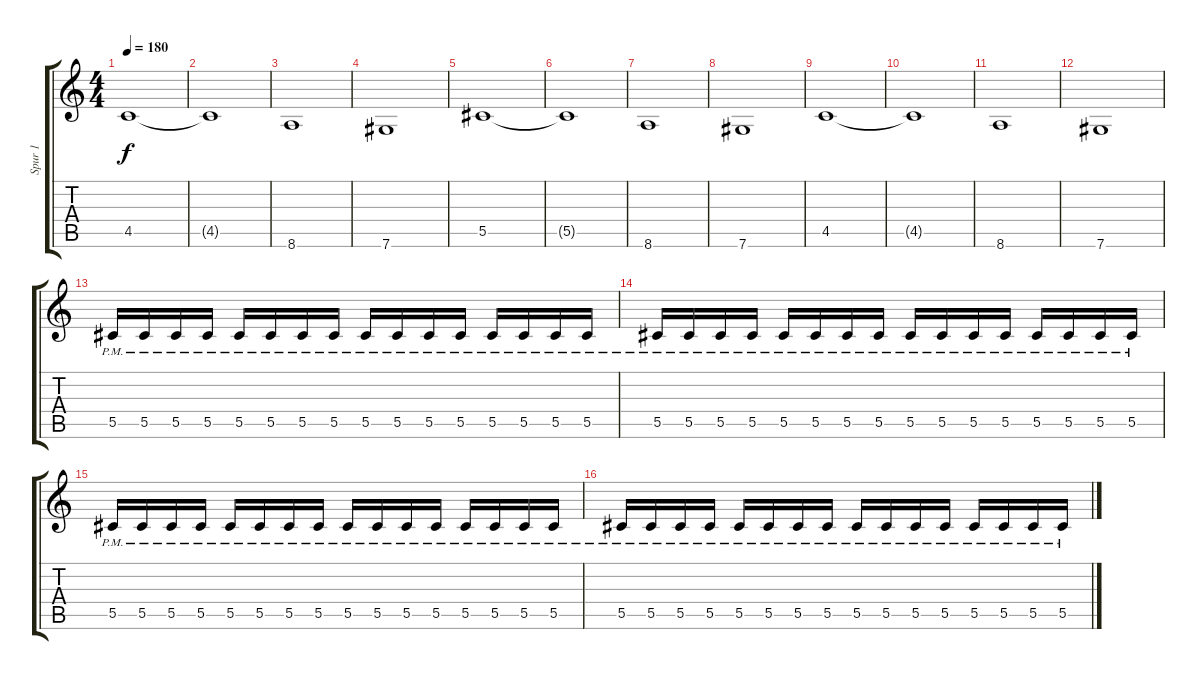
\track ("Spur 1" "Spur 1") {instrument electricbassfinger}
\staff {score tabs}
\tuning (Eb4 Bb3 Gb3 Db3 Ab2 Db2) {hide}
\ts (4 4)
\tempo 180
\clef g2
\ks c
4.5.1{dy f} |
4.5{t}.1 |
8.6.1 |
7.6.1 |
5.5.1 |
5.5{t}.1 |
8.6.1 |
7.6.1 |
4.5.1 |
4.5{t}.1 |
8.6.1 |
7.6.1 |
5.5{pm}.16 5.5{pm}.16 5.5{pm}.16 5.5{pm}.16 5.5{pm}.16 5.5{pm}.16 5.5{pm}.16 5.5{pm}.16 5.5{pm}.16 5.5{pm}.16 5.5{pm}.16 5.5{pm}.16 5.5{pm}.16 5.5{pm}.16 5.5{pm}.16 5.5{pm}.16 |
5.5{pm}.16 5.5{pm}.16 5.5{pm}.16 5.5{pm}.16 5.5{pm}.16 5.5{pm}.16 5.5{pm}.16 5.5{pm}.16 5.5{pm}.16 5.5{pm}.16 5.5{pm}.16 5.5{pm}.16 5.5{pm}.16 5.5{pm}.16 5.5{pm}.16 5.5{pm}.16 |
5.5{pm}.16 5.5{pm}.16 5.5{pm}.16 5.5{pm}.16 5.5{pm}.16 5.5{pm}.16 5.5{pm}.16 5.5{pm}.16 5.5{pm}.16 5.5{pm}.16 5.5{pm}.16 5.5{pm}.16 5.5{pm}.16 5.5{pm}.16 5.5{pm}.16 5.5{pm}.16 |
5.5{pm}.16 5.5{pm}.16 5.5{pm}.16 5.5{pm}.16 5.5{pm}.16 5.5{pm}.16 5.5{pm}.16 5.5{pm}.16 5.5{pm}.16 5.5{pm}.16 5.5{pm}.16 5.5{pm}.16 5.5{pm}.16 5.5{pm}.16 5.5{pm}.16 5.5{pm}.16
